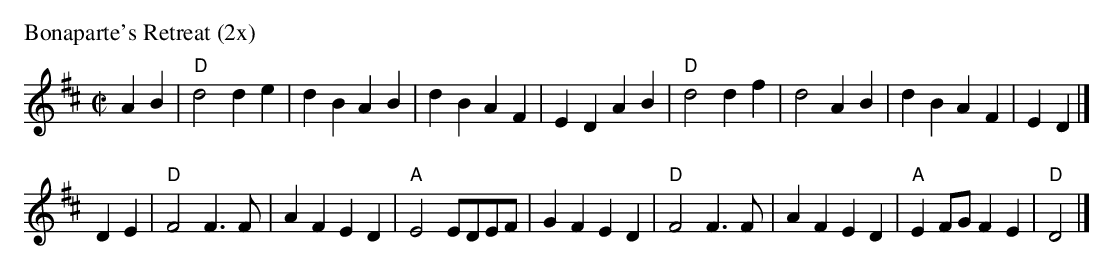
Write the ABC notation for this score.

X:1
P: Bonaparte's Retreat (2x)
M:C|
L:1/4
K:D
AB |\
"D"d2 de | dBAB | dBAF | EDAB |\
"D"d2 df | d2AB | dBAF | ED |]
DE |\
"D"F2 F>F | AFED | "A"E2 E/D/E/F/ | GFED |\
"D"F2 F>F | AFED | "A"EF/G/ FE | "D"D2 |]
